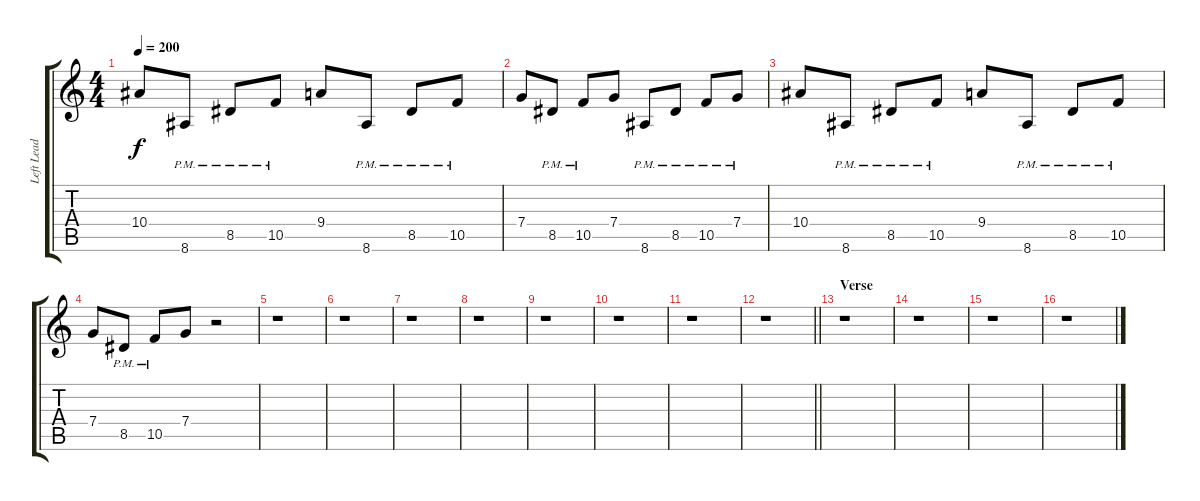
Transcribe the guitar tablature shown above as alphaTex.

\track ("Left Lead Gtr" "Left Lead ") {mute instrument overdrivenguitar}
\staff {score tabs}
\tuning (D4 A3 F3 C3 G2 D2) {hide}
\ts (4 4)
\tempo 200
\clef g2
\ks c
10.4.8{dy f} 8.6{pm}.8 8.5{pm}.8 10.5{pm}.8 9.4.8 8.6{pm}.8 8.5{pm}.8 10.5{pm}.8 |
7.4.8 8.5{pm}.8 10.5{pm}.8 7.4.8 8.6{pm}.8 8.5{pm}.8 10.5{pm}.8 7.4{pm}.8 |
10.4.8 8.6{pm}.8 8.5{pm}.8 10.5{pm}.8 9.4.8 8.6{pm}.8 8.5{pm}.8 10.5{pm}.8 |
7.4.8 8.5{pm}.8 10.5{pm}.8 7.4.8 r.2 |
r.1 |
r.1 |
r.1 |
r.1 |
r.1 |
r.1 |
r.1 |
\barLineRight lightlight
r.1 |
\section ("" "Verse")
r.1 |
r.1 |
r.1 |
r.1
